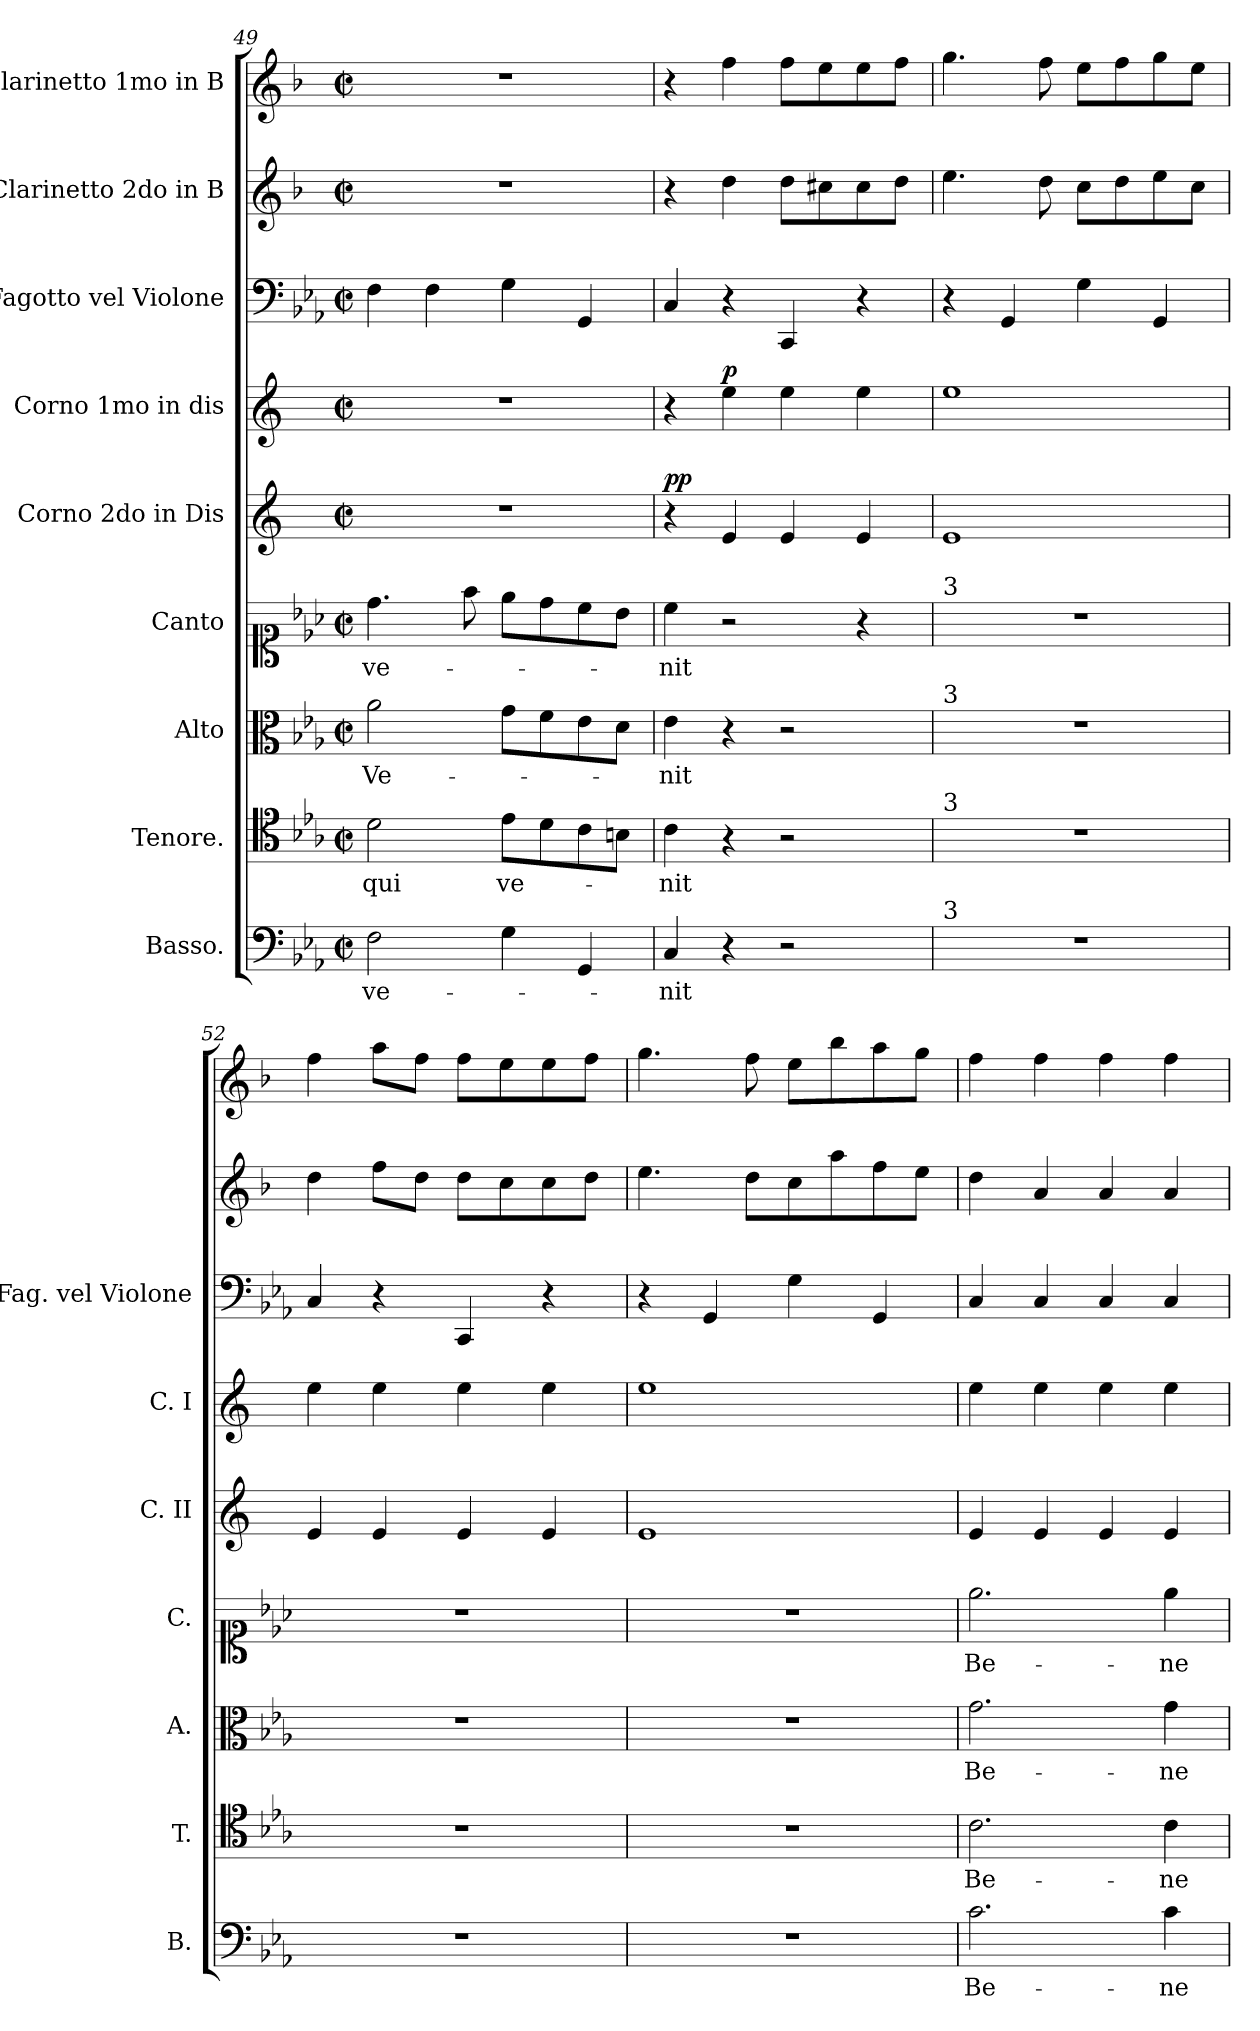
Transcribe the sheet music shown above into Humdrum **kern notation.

**kern	**text	**kern	**text	**kern	**text	**kern	**text	**kern	**dynam	**kern	**dynam	**kern	**kern	**kern
*part9	*part9	*part8	*part8	*part7	*part7	*part6	*part6	*part5	*part5	*part4	*part4	*part3	*part2	*part1
*staff9	*staff9	*staff8	*staff8	*staff7	*staff7	*staff6	*staff6	*staff5	*staff5	*staff4	*staff4	*staff3	*staff2	*staff1
*I"Basso.	*	*I"Tenore.	*	*I"Alto	*	*I"Canto	*	*I"Corno 2do in Dis	*	*I"Corno 1mo in dis	*	*I"Fagotto vel Violone	*I"Clarinetto 2do in B	*I"Clarinetto 1mo in B
*I'B.	*	*I'T.	*	*I'A.	*	*I'C.	*	*I'C. II	*	*I'C. I	*	*I'Fag. vel Violone	*	*
*clefF4	*	*clefC4	*	*clefC3	*	*clefC1	*	*clefG2	*	*clefG2	*	*clefF4	*clefG2	*clefG2
*	*	*	*	*	*	*	*	*ITrd5c9	*	*ITrd5c9	*	*	*ITrd1c2	*ITrd1c2
*k[b-e-a-]	*	*k[b-e-a-]	*	*k[b-e-a-]	*	*k[b-e-a-]	*	*k[b-e-a-]	*	*k[b-e-a-]	*	*k[b-e-a-]	*k[b-e-a-]	*k[b-e-a-]
*E-:	*	*E-:	*	*E-:	*	*E-:	*	*E-:	*	*E-:	*	*E-:	*E-:	*E-:
*M2/2	*	*M2/2	*	*M2/2	*	*M2/2	*	*M2/2	*	*M2/2	*	*M2/2	*M2/2	*M2/2
*met(c|)	*	*met(c|)	*	*met(c|)	*	*met(c|)	*	*met(c|)	*	*met(c|)	*	*met(c|)	*met(c|)	*met(c|)
=49	=49	=49	=49	=49	=49	=49	=49	=49	=49	=49	=49	=49	=49	=49
2F\	ve-	2d\	qui	2a-\	Ve-	4.dd\	ve-	1r	.	1r	.	4F\	1r	1r
.	.	.	.	.	.	.	.	.	.	.	.	4F\	.	.
.	.	.	.	.	.	8ff\	.	.	.	.	.	.	.	.
4G\	.	8e-\L	ve-	8g\L	.	8ee-\L	.	.	.	.	.	4G\	.	.
.	.	8d\	.	8f\	.	8dd\	.	.	.	.	.	.	.	.
4GG/	.	8c\	.	8e-\	.	8cc\	.	.	.	.	.	4GG/	.	.
.	.	8Bn\J	.	8d\J	.	8b-\J	.	.	.	.	.	.	.	.
=50	=50	=50	=50	=50	=50	=50	=50	=50	=50	=50	=50	=50	=50	=50
!	!	!	!	!	!	!	!	!	!LO:DY:a	!	!	!	!	!
4C/	-nit	4c\	-nit	4e-\	-nit	4cc\	-nit	4r	pp	4r	.	4C/	4r	4r
!	!	!	!	!	!	!	!	!	!	!	!LO:DY:a	!	!	!
4r	.	4r	.	4r	.	2r	.	4G/	.	4g\	p	4r	4cc\	4ee-\
2r	.	2r	.	2r	.	.	.	4G/	.	4g\	.	4CC/	8cc\L	8ee-\L
.	.	.	.	.	.	.	.	.	.	.	.	.	8bn\	8dd\
.	.	.	.	.	.	4r	.	4G/	.	4g\	.	4r	8b\	8dd\
.	.	.	.	.	.	.	.	.	.	.	.	.	8cc\J	8ee-\J
=51	=51	=51	=51	=51	=51	=51	=51	=51	=51	=51	=51	=51	=51	=51
!	!	!	!	!	!	!LO:TX:a:t=3	!	!	!	!	!	!	!	!
!	!	!	!	!LO:TX:a:t=3	!	!	!	!	!	!	!	!	!	!
!	!	!LO:TX:a:t=3	!	!	!	!	!	!	!	!	!	!	!	!
!LO:TX:a:t=3	!	!	!	!	!	!	!	!	!	!	!	!	!	!
1r	.	1r	.	1r	.	1r	.	1G	.	1g	.	4r	4.dd\	4.ff\
.	.	.	.	.	.	.	.	.	.	.	.	4GG/	.	.
.	.	.	.	.	.	.	.	.	.	.	.	.	8cc\	8ee-\
.	.	.	.	.	.	.	.	.	.	.	.	4G\	8b-\L	8dd\L
.	.	.	.	.	.	.	.	.	.	.	.	.	8cc\	8ee-\
.	.	.	.	.	.	.	.	.	.	.	.	4GG/	8dd\	8ff\
.	.	.	.	.	.	.	.	.	.	.	.	.	8b-\J	8dd\J
=52	=52	=52	=52	=52	=52	=52	=52	=52	=52	=52	=52	=52	=52	=52
1r	.	1r	.	1r	.	1r	.	4G/	.	4g\	.	4C/	4cc\	4ee-\
.	.	.	.	.	.	.	.	4G/	.	4g\	.	4r	8ee-\L	8gg\L
.	.	.	.	.	.	.	.	.	.	.	.	.	8cc\J	8ee-\J
.	.	.	.	.	.	.	.	4G/	.	4g\	.	4CC/	8cc\L	8ee-\L
.	.	.	.	.	.	.	.	.	.	.	.	.	8b-\	8dd\
.	.	.	.	.	.	.	.	4G/	.	4g\	.	4r	8b-\	8dd\
.	.	.	.	.	.	.	.	.	.	.	.	.	8cc\J	8ee-\J
=53	=53	=53	=53	=53	=53	=53	=53	=53	=53	=53	=53	=53	=53	=53
1r	.	1r	.	1r	.	1r	.	1G	.	1g	.	4r	4.dd\	4.ff\
.	.	.	.	.	.	.	.	.	.	.	.	4GG/	.	.
.	.	.	.	.	.	.	.	.	.	.	.	.	8cc\L	8ee-\
.	.	.	.	.	.	.	.	.	.	.	.	4G\	8b-\	8dd\L
.	.	.	.	.	.	.	.	.	.	.	.	.	8gg\	8aa-\
.	.	.	.	.	.	.	.	.	.	.	.	4GG/	8ee-\	8gg\
.	.	.	.	.	.	.	.	.	.	.	.	.	8dd\J	8ff\J
=54	=54	=54	=54	=54	=54	=54	=54	=54	=54	=54	=54	=54	=54	=54
2.c\	Be-	2.c\	Be-	2.g\	Be-	2.ee-\	Be-	4G/	.	4g\	.	4C/	4cc\	4ee-\
.	.	.	.	.	.	.	.	4G/	.	4g\	.	4C/	4g/	4ee-\
.	.	.	.	.	.	.	.	4G/	.	4g\	.	4C/	4g/	4ee-\
4c\	-ne-	4c\	-ne-	4g\	-ne-	4ee-\	-ne-	4G/	.	4g\	.	4C/	4g/	4ee-\
=	=	=	=	=	=	=	=	=	=	=	=	=	=	=
*-	*-	*-	*-	*-	*-	*-	*-	*-	*-	*-	*-	*-	*-	*-
